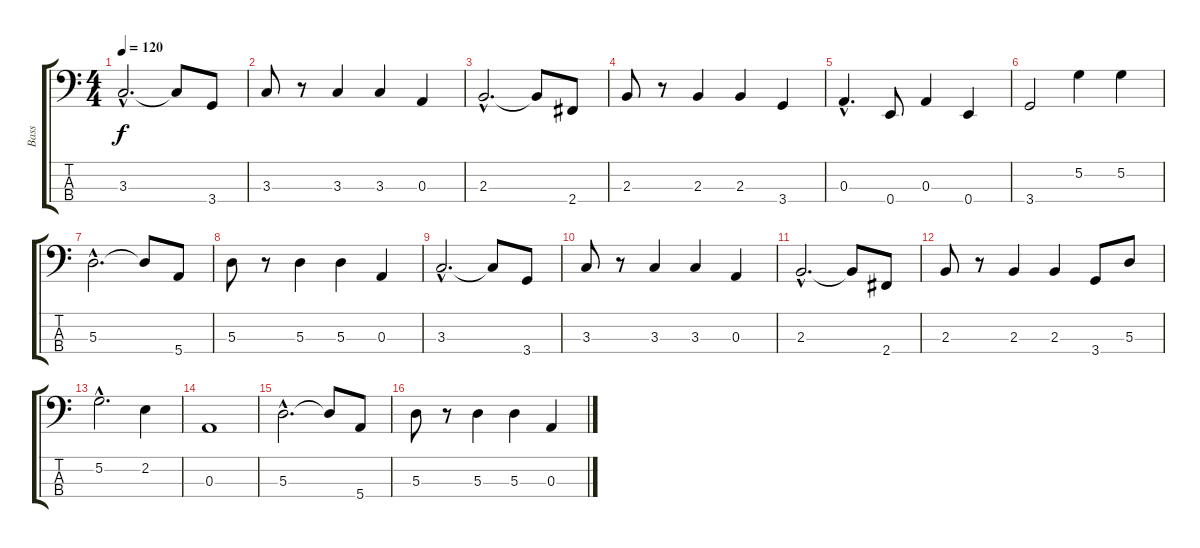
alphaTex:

\track ("Bass" "Bass") {instrument electricbassfinger}
\staff {score tabs}
\tuning (G2 D2 A1 E1) {hide}
\ts (4 4)
\tempo 120
\clef f4
\ks c
3.3{hac}.2{d dy f} 3.3{t}.8 3.4.8 |
3.3.8 r.8 3.3.4 3.3.4 0.3.4 |
2.3{hac}.2{d} 2.3{t}.8 2.4.8 |
2.3.8 r.8 2.3.4 2.3.4 3.4.4 |
0.3{hac}.4{d} 0.4.8 0.3.4 0.4.4 |
3.4.2 5.2.4 5.2.4 |
5.3{hac}.2{d} 5.3{t}.8 5.4.8 |
5.3.8 r.8 5.3.4 5.3.4 0.3.4 |
3.3{hac}.2{d} 3.3{t}.8 3.4.8 |
3.3.8 r.8 3.3.4 3.3.4 0.3.4 |
2.3{hac}.2{d} 2.3{t}.8 2.4.8 |
2.3.8 r.8 2.3.4 2.3.4 3.4.8 5.3.8 |
5.2{hac}.2{d} 2.2.4 |
0.3.1 |
5.3{hac}.2{d} 5.3{t}.8 5.4.8 |
5.3.8 r.8 5.3.4 5.3.4 0.3.4
